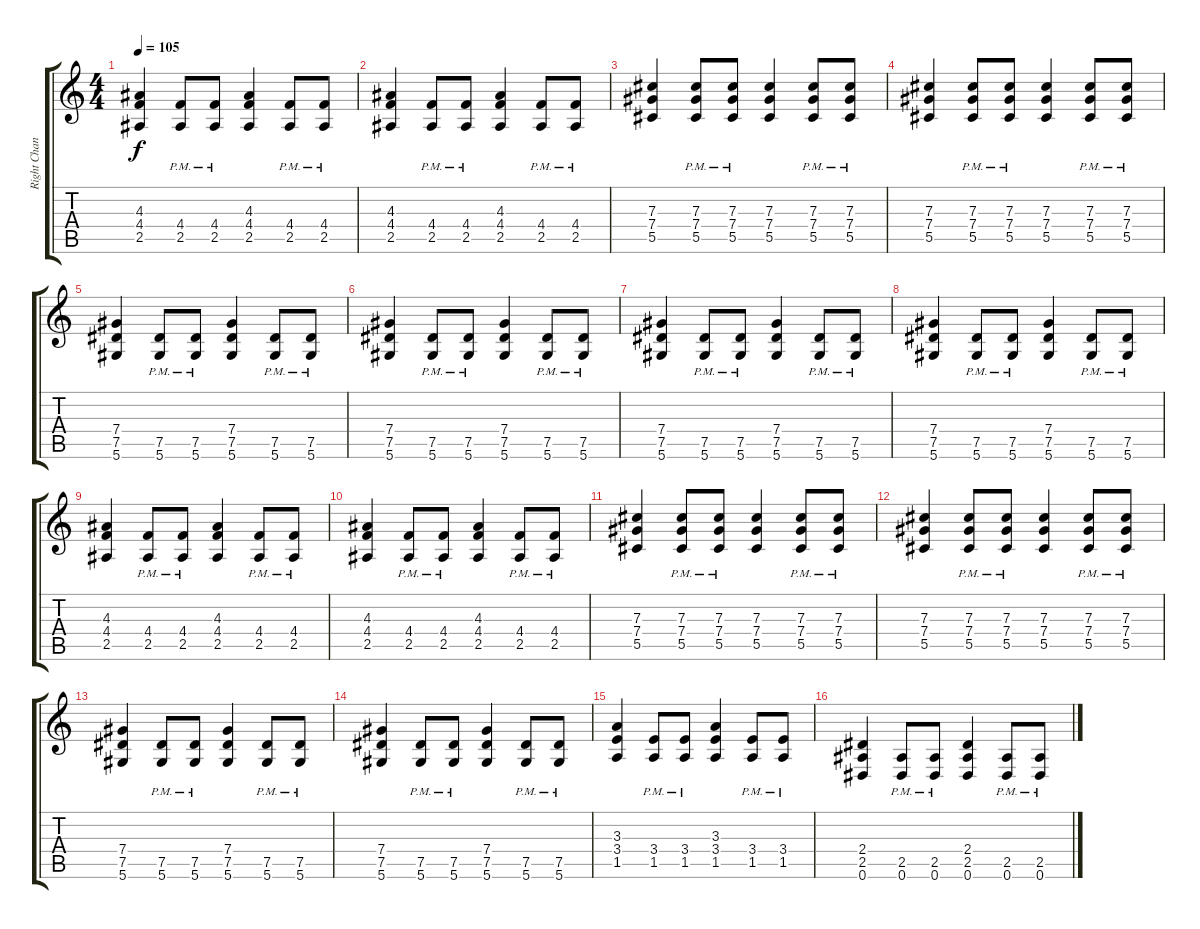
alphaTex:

\track ("Right Channel" "Right Chan") {instrument distortionguitar}
\staff {score tabs}
\tuning (Eb4 Bb3 Gb3 Db3 Ab2 Eb2) {hide}
\ts (4 4)
\tempo 105
\clef g2
\ks c
(4.3 4.4 2.5).4{dy f} (4.4{pm} 2.5{pm}).8 (4.4{pm} 2.5{pm}).8 (4.3 4.4 2.5).4 (4.4{pm} 2.5{pm}).8 (4.4{pm} 2.5{pm}).8 |
(4.3 4.4 2.5).4 (4.4{pm} 2.5{pm}).8 (4.4{pm} 2.5{pm}).8 (4.3 4.4 2.5).4 (4.4{pm} 2.5{pm}).8 (4.4{pm} 2.5{pm}).8 |
(7.3 7.4 5.5).4 (7.3{pm} 7.4{pm} 5.5{pm}).8 (7.3{pm} 7.4{pm} 5.5{pm}).8 (7.3 7.4 5.5).4 (7.3{pm} 7.4{pm} 5.5{pm}).8 (7.3{pm} 7.4{pm} 5.5{pm}).8 |
(7.3 7.4 5.5).4 (7.3{pm} 7.4{pm} 5.5{pm}).8 (7.3{pm} 7.4{pm} 5.5{pm}).8 (7.3 7.4 5.5).4 (7.3{pm} 7.4{pm} 5.5{pm}).8 (7.3{pm} 7.4{pm} 5.5{pm}).8 |
(7.4 7.5 5.6).4 (7.5{pm} 5.6{pm}).8 (7.5{pm} 5.6{pm}).8 (7.4 7.5 5.6).4 (7.5{pm} 5.6{pm}).8 (7.5{pm} 5.6{pm}).8 |
(7.4 7.5 5.6).4 (7.5{pm} 5.6{pm}).8 (7.5{pm} 5.6{pm}).8 (7.4 7.5 5.6).4 (7.5{pm} 5.6{pm}).8 (7.5{pm} 5.6{pm}).8 |
(7.4 7.5 5.6).4 (7.5{pm} 5.6{pm}).8 (7.5{pm} 5.6{pm}).8 (7.4 7.5 5.6).4 (7.5{pm} 5.6{pm}).8 (7.5{pm} 5.6{pm}).8 |
(7.4 7.5 5.6).4 (7.5{pm} 5.6{pm}).8 (7.5{pm} 5.6{pm}).8 (7.4 7.5 5.6).4 (7.5{pm} 5.6{pm}).8 (7.5{pm} 5.6{pm}).8 |
(4.3 4.4 2.5).4 (4.4{pm} 2.5{pm}).8 (4.4{pm} 2.5{pm}).8 (4.3 4.4 2.5).4 (4.4{pm} 2.5{pm}).8 (4.4{pm} 2.5{pm}).8 |
(4.3 4.4 2.5).4 (4.4{pm} 2.5{pm}).8 (4.4{pm} 2.5{pm}).8 (4.3 4.4 2.5).4 (4.4{pm} 2.5{pm}).8 (4.4{pm} 2.5{pm}).8 |
(7.3 7.4 5.5).4 (7.3{pm} 7.4{pm} 5.5{pm}).8 (7.3{pm} 7.4{pm} 5.5{pm}).8 (7.3 7.4 5.5).4 (7.3{pm} 7.4{pm} 5.5{pm}).8 (7.3{pm} 7.4{pm} 5.5{pm}).8 |
(7.3 7.4 5.5).4 (7.3{pm} 7.4{pm} 5.5{pm}).8 (7.3{pm} 7.4{pm} 5.5{pm}).8 (7.3 7.4 5.5).4 (7.3{pm} 7.4{pm} 5.5{pm}).8 (7.3{pm} 7.4{pm} 5.5{pm}).8 |
(7.4 7.5 5.6).4 (7.5{pm} 5.6{pm}).8 (7.5{pm} 5.6{pm}).8 (7.4 7.5 5.6).4 (7.5{pm} 5.6{pm}).8 (7.5{pm} 5.6{pm}).8 |
(7.4 7.5 5.6).4 (7.5{pm} 5.6{pm}).8 (7.5{pm} 5.6{pm}).8 (7.4 7.5 5.6).4 (7.5{pm} 5.6{pm}).8 (7.5{pm} 5.6{pm}).8 |
(3.3 3.4 1.5).4 (3.4{pm} 1.5{pm}).8 (3.4{pm} 1.5{pm}).8 (3.3 3.4 1.5).4 (3.4{pm} 1.5{pm}).8 (3.4{pm} 1.5{pm}).8 |
(2.4 2.5 0.6).4 (2.5{pm} 0.6{pm}).8 (2.5{pm} 0.6{pm}).8 (2.4 2.5 0.6).4 (2.5{pm} 0.6{pm}).8 (2.5{pm} 0.6{pm}).8
